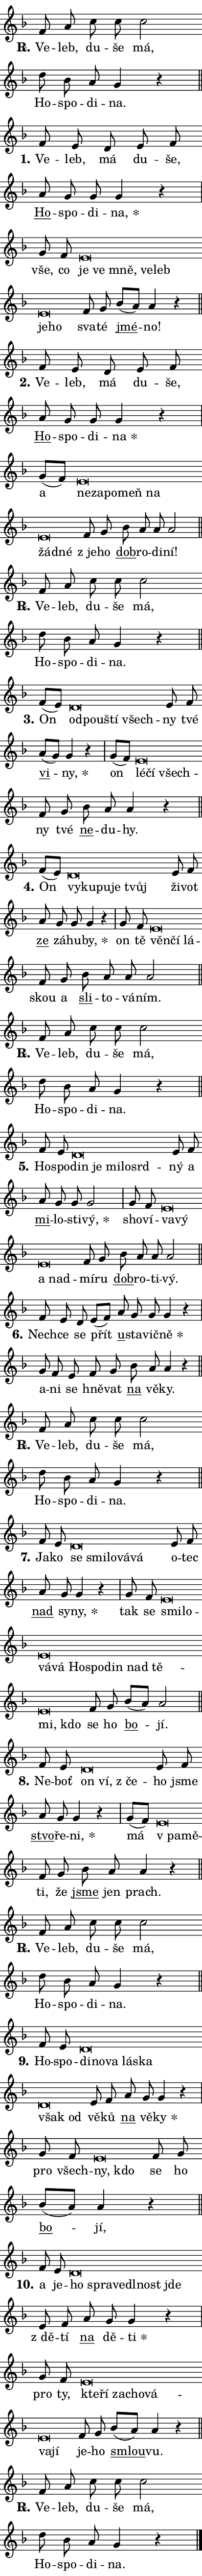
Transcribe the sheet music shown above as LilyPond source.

\version "2.24.0"
\header { tagline = "" }
\paper {
  indent = 0\cm
  top-margin = 0\cm
  right-margin = 0\cm
  bottom-margin = 0\cm
  left-margin = 0\cm
  paper-width = 7\cm
  page-breaking = #ly:one-page-breaking
  system-system-spacing.basic-distance = #11
  score-system-spacing.basic-distance = #11
  ragged-last = ##f
}


%% Author: Thomas Morley
%% https://lists.gnu.org/archive/html/lilypond-user/2020-05/msg00002.html
#(define (line-position grob)
"Returns position of @var[grob} in current system:
   @code{'start}, if at first time-step
   @code{'end}, if at last time-step
   @code{'middle} otherwise
"
  (let* ((col (ly:item-get-column grob))
         (ln (ly:grob-object col 'left-neighbor))
         (rn (ly:grob-object col 'right-neighbor))
         (col-to-check-left (if (ly:grob? ln) ln col))
         (col-to-check-right (if (ly:grob? rn) rn col))
         (break-dir-left
           (and
             (ly:grob-property col-to-check-left 'non-musical #f)
             (ly:item-break-dir col-to-check-left)))
         (break-dir-right
           (and
             (ly:grob-property col-to-check-right 'non-musical #f)
             (ly:item-break-dir col-to-check-right))))
        (cond ((eqv? 1 break-dir-left) 'start)
              ((eqv? -1 break-dir-right) 'end)
              (else 'middle))))

#(define (tranparent-at-line-position vctor)
  (lambda (grob)
  "Relying on @code{line-position} select the relevant enry from @var{vctor}.
Used to determine transparency,"
    (case (line-position grob)
      ((end) (not (vector-ref vctor 0)))
      ((middle) (not (vector-ref vctor 1)))
      ((start) (not (vector-ref vctor 2))))))

noteHeadBreakVisibility =
#(define-music-function (break-visibility)(vector?)
"Makes @code{NoteHead}s transparent relying on @var{break-visibility}"
#{
  \override NoteHead.transparent =
    #(tranparent-at-line-position break-visibility)
#})

#(define delete-ledgers-for-transparent-note-heads
  (lambda (grob)
    "Reads whether a @code{NoteHead} is transparent.
If so this @code{NoteHead} is removed from @code{'note-heads} from
@var{grob}, which is supposed to be @code{LedgerLineSpanner}.
As a result ledgers are not printed for this @code{NoteHead}"
    (let* ((nhds-array (ly:grob-object grob 'note-heads))
           (nhds-list
             (if (ly:grob-array? nhds-array)
                 (ly:grob-array->list nhds-array)
                 '()))
           ;; Relies on the transparent-property being done before
           ;; Staff.LedgerLineSpanner.after-line-breaking is executed.
           ;; This is fragile ...
           (to-keep
             (remove
               (lambda (nhd)
                 (ly:grob-property nhd 'transparent #f))
               nhds-list)))
      ;; TODO find a better method to iterate over grob-arrays, similiar
      ;; to filter/remove etc for lists
      ;; For now rebuilt from scratch
      (set! (ly:grob-object grob 'note-heads)  '())
      (for-each
        (lambda (nhd)
          (ly:pointer-group-interface::add-grob grob 'note-heads nhd))
        to-keep))))

hideNotes = {
  \noteHeadBreakVisibility #begin-of-line-visible
}
unHideNotes = {
  \noteHeadBreakVisibility #all-visible
}

% work-around for resetting accidentals
% https://lilypond.org/doc/v2.23/Documentation/notation/displaying-rhythms#unmetered-music
cadenzaMeasure = {
  \cadenzaOff
  \partial 1024 s1024
  \cadenzaOn
}

#(define-markup-command (accent layout props text) (markup?)
  "Underline accented syllable"
  (interpret-markup layout props
    #{\markup \override #'(offset . 4.3) \underline { #text }#}))

responsum = \markup \concat {
  "R" \hspace #-1.05 \path #0.1 #'((moveto 0 0.07) (lineto 0.9 0.8)) \hspace #0.05 "."
}

\layout {
    \context {
        \Staff
        \remove "Time_signature_engraver"
        \override LedgerLineSpanner.after-line-breaking = #delete-ledgers-for-transparent-note-heads
    }
    \context {
        \Voice {
            \override NoteHead.output-attributes = #'((class . "notehead"))
            \override Hairpin.height = #0.55
        }
    }
    \context {
        \Lyrics {
            \override StanzaNumber.output-attributes = #'((class . "stanzanumber"))
            \override LyricSpace.minimum-distance = #0.9
            \override LyricText.font-name = #"TeX Gyre Schola"
            \override LyricText.font-size = 1
            \override StanzaNumber.font-name = #"TeX Gyre Schola Bold"
            \override StanzaNumber.font-size = 1
        }
    }
}

% magnetic-lyrics.ily
%
%   written by
%     Jean Abou Samra <jean@abou-samra.fr>
%     Werner Lemberg <wl@gnu.org>
%
%   adapted by
%     Jiri Hon <jiri.hon@gmail.com>
%
% Version 2022-Apr-15

% https://www.mail-archive.com/lilypond-user@gnu.org/msg149350.html

#(define (Left_hyphen_pointer_engraver context)
   "Collect syllable-hyphen-syllable occurrences in lyrics and store
them in properties.  This engraver only looks to the left.  For
example, if the lyrics input is @code{foo -- bar}, it does the
following.

@itemize @bullet
@item
Set the @code{text} property of the @code{LyricHyphen} grob between
@q{foo} and @q{bar} to @code{foo}.

@item
Set the @code{left-hyphen} property of the @code{LyricText} grob with
text @q{foo} to the @code{LyricHyphen} grob between @q{foo} and
@q{bar}.
@end itemize

Use this auxiliary engraver in combination with the
@code{lyric-@/text::@/apply-@/magnetic-@/offset!} hook."
   (let ((hyphen #f)
         (text #f))
     (make-engraver
      (acknowledgers
       ((lyric-syllable-interface engraver grob source-engraver)
        (set! text grob)))
      (end-acknowledgers
       ((lyric-hyphen-interface engraver grob source-engraver)
        ;(when (not (grob::has-interface grob 'lyric-space-interface))
          (set! hyphen grob)));)
      ((stop-translation-timestep engraver)
       (when (and text hyphen)
         (ly:grob-set-object! text 'left-hyphen hyphen))
       (set! text #f)
       (set! hyphen #f)))))

#(define (lyric-text::apply-magnetic-offset! grob)
   "If the space between two syllables is less than the value in
property @code{LyricText@/.details@/.squash-threshold}, move the right
syllable to the left so that it gets concatenated with the left
syllable.

Use this function as a hook for
@code{LyricText@/.after-@/line-@/breaking} if the
@code{Left_@/hyphen_@/pointer_@/engraver} is active."
   (let ((hyphen (ly:grob-object grob 'left-hyphen #f)))
     (when hyphen
       (let ((left-text (ly:spanner-bound hyphen LEFT)))
         (when (grob::has-interface left-text 'lyric-syllable-interface)
           (let* ((common (ly:grob-common-refpoint grob left-text X))
                  (this-x-ext (ly:grob-extent grob common X))
                  (left-x-ext
                   (begin
                     ;; Trigger magnetism for left-text.
                     (ly:grob-property left-text 'after-line-breaking)
                     (ly:grob-extent left-text common X)))
                  ;; `delta` is the gap width between two syllables.
                  (delta (- (interval-start this-x-ext)
                            (interval-end left-x-ext)))
                  (details (ly:grob-property grob 'details))
                  (threshold (assoc-get 'squash-threshold details 0.2)))
             (when (< delta threshold)
               (let* (;; We have to manipulate the input text so that
                      ;; ligatures crossing syllable boundaries are not
                      ;; disabled.  For languages based on the Latin
                      ;; script this is essentially a beautification.
                      ;; However, for non-Western scripts it can be a
                      ;; necessity.
                      (lt (ly:grob-property left-text 'text))
                      (rt (ly:grob-property grob 'text))
                      (is-space (grob::has-interface hyphen 'lyric-space-interface))
                      (space (if is-space " " ""))
                      (space-markup (grob-interpret-markup grob " "))
                      (space-size (interval-length (ly:stencil-extent space-markup X)))
                      (extra-delta (if is-space space-size 0))
                      ;; Append new syllable.
                      (ltrt-space (if (and (string? lt) (string? rt))
                                (string-append lt space rt)
                                (make-concat-markup (list lt space rt))))
                      ;; Right-align `ltrt` to the right side.
                      (ltrt-space-markup (grob-interpret-markup
                               grob
                               (make-translate-markup
                                (cons (interval-length this-x-ext) 0)
                                (make-right-align-markup ltrt-space)))))
                 (begin
                   ;; Don't print `left-text`.
                   (ly:grob-set-property! left-text 'stencil #f)
                   ;; Set text and stencil (which holds all collected
                   ;; syllables so far) and shift it to the left.
                   (ly:grob-set-property! grob 'text ltrt-space)
                   (ly:grob-set-property! grob 'stencil ltrt-space-markup)
                   (ly:grob-translate-axis! grob (- (- delta extra-delta)) X))))))))))


#(define (lyric-hyphen::displace-bounds-first grob)
   ;; Make very sure this callback isn't triggered too early.
   (let ((left (ly:spanner-bound grob LEFT))
         (right (ly:spanner-bound grob RIGHT)))
     (ly:grob-property left 'after-line-breaking)
     (ly:grob-property right 'after-line-breaking)
     (ly:lyric-hyphen::print grob)))

squashThreshold = #0.4

\layout {
  \context {
    \Lyrics
    \consists #Left_hyphen_pointer_engraver
    \override LyricText.after-line-breaking =
      #lyric-text::apply-magnetic-offset!
    \override LyricHyphen.stencil = #lyric-hyphen::displace-bounds-first
    \override LyricText.details.squash-threshold = \squashThreshold
    \override LyricHyphen.minimum-distance = 0
    \override LyricHyphen.minimum-length = \squashThreshold
  }
}

squash = \override LyricText.details.squash-threshold = 9999
unSquash = \override LyricText.details.squash-threshold = \squashThreshold

left = \override LyricText.self-alignment-X = #LEFT
unLeft = \revert LyricText.self-alignment-X

starOffset = #(lambda (grob) 
                (let ((x_offset (ly:self-alignment-interface::aligned-on-x-parent grob)))
                  (if (= x_offset 0) 0 (+ x_offset 1.2))))

star = #(define-music-function (syllable)(string?)
"Append star separator at the end of a syllable"
#{
  \once \override LyricText.X-offset = #starOffset
  \lyricmode { \markup {
    #syllable
    \override #'((font-name . "TeX Gyre Schola Bold")) \hspace #0.2 \lower #0.65 \larger "*"
  } }
#})

starAccent = #(define-music-function (syllable)(string?)
"Append star separator at the end of a syllable and make accent"
#{
  \once \override LyricText.X-offset = #starOffset
  \lyricmode { \markup {
    \accent #syllable
    \override #'((font-name . "TeX Gyre Schola Bold")) \hspace #0.2 \lower #0.65 \larger "*"
  } }
#})

breath = #(define-music-function (syllable)(string?)
"Append breathing indicator at the end of a syllable"
#{
  \lyricmode { \markup { #syllable "+" } }
#})

optionalBreath = #(define-music-function (syllable)(string?)
"Append optional breathing indicator at the end of a syllable"
#{
  \lyricmode { \markup { #syllable "(+)" } }
#})


\score {
    <<
        \new Voice = "melody" { \cadenzaOn \key f \major \relative { f'8 a c c c2 \bar "" d8 bes a g4 r \cadenzaMeasure \bar "||" \break } }
        \new Lyrics \lyricsto "melody" { \lyricmode { \set stanza = \responsum
Ve -- leb, du -- še má, Ho -- spo -- di -- na. } }
    >>
    \layout {}
}

\score {
    <<
        \new Voice = "melody" { \cadenzaOn \key f \major \relative { f'8 e d8 e8 f \bar "" a g g g4 r \cadenzaMeasure \bar "|" g8 f e\breve*1/16 \hideNotes \breve*1/16 \bar "" \breve*1/16 \bar "" \breve*1/16 \bar "" \breve*1/16 \bar "" \breve*1/16 \breve*1/16 \bar "" \unHideNotes f8 g \bar "" bes[( a)] a4 r \cadenzaMeasure \bar "||" \break } }
        \new Lyrics \lyricsto "melody" { \lyricmode { \set stanza = "1."
Ve -- leb, má du -- še, \markup \accent Ho -- spo -- di -- \star na, vše, co \left je \squash ve mně, ve -- leb je -- ho \unLeft \unSquash sva -- té \markup \accent jmé -- no! } }
    >>
    \layout {}
}

\score {
    <<
        \new Voice = "melody" { \cadenzaOn \key f \major \relative { f'8 e d8 e8 f \bar "" a g g g4 r \cadenzaMeasure \bar "|" g8[( f)] e\breve*1/16 \hideNotes \breve*1/16 \bar "" \breve*1/16 \bar "" \breve*1/16 \bar "" \breve*1/16 \bar "" \breve*1/16 \breve*1/16 \bar "" \unHideNotes f8 g \bar "" bes a a a2 \cadenzaMeasure \bar "||" \break } }
        \new Lyrics \lyricsto "melody" { \lyricmode { \set stanza = "2."
Ve -- leb, má du -- še, \markup \accent Ho -- spo -- di -- \star na a \left ne -- \squash za -- po -- meň na žád -- né \unLeft \unSquash "z je" -- ho \markup \accent dob -- ro -- di -- ní! } }
    >>
    \layout {}
}

\score {
    <<
        \new Voice = "melody" { \cadenzaOn \key f \major \relative { f'8 a c c c2 \bar "" d8 bes a g4 r \cadenzaMeasure \bar "||" \break } }
        \new Lyrics \lyricsto "melody" { \lyricmode { \set stanza = \responsum
Ve -- leb, du -- še má, Ho -- spo -- di -- na. } }
    >>
    \layout {}
}

\score {
    <<
        \new Voice = "melody" { \cadenzaOn \key f \major \relative { f'8[( e)] d\breve*1/16 \hideNotes \breve*1/16 \bar "" \breve*1/16 \breve*1/16 \bar "" \unHideNotes e8 f \bar "" a[( g)] g4 r \cadenzaMeasure \bar "|" g8[( f)] e\breve*1/16 \hideNotes \breve*1/16 \breve*1/16 \bar "" \unHideNotes f8 g \bar "" bes a a4 r \cadenzaMeasure \bar "||" \break } }
        \new Lyrics \lyricsto "melody" { \lyricmode { \set stanza = "3."
On \left od -- \squash pou -- ští všech -- \unLeft \unSquash ny tvé \markup \accent vi -- \star ny, on \left lé -- \squash čí všech -- \unLeft \unSquash ny tvé \markup \accent ne -- du -- hy. } }
    >>
    \layout {}
}

\score {
    <<
        \new Voice = "melody" { \cadenzaOn \key f \major \relative { f'8[( e)] d\breve*1/16 \hideNotes \breve*1/16 \bar "" \breve*1/16 \bar "" \breve*1/16 \breve*1/16 \bar "" \unHideNotes e8 f \bar "" a g g g4 r \cadenzaMeasure \bar "|" g8 f e\breve*1/16 \hideNotes \breve*1/16 \breve*1/16 \bar "" \unHideNotes f8 g \bar "" bes a a a2 \cadenzaMeasure \bar "||" \break } }
        \new Lyrics \lyricsto "melody" { \lyricmode { \set stanza = "4."
On \left vy -- \squash ku -- pu -- je tvůj \unLeft \unSquash ži -- vot \markup \accent ze zá -- hu -- \star by, on tě \left věn -- \squash čí lá -- \unLeft \unSquash skou a \markup \accent sli -- to -- vá -- ním. } }
    >>
    \layout {}
}

\score {
    <<
        \new Voice = "melody" { \cadenzaOn \key f \major \relative { f'8 a c c c2 \bar "" d8 bes a g4 r \cadenzaMeasure \bar "||" \break } }
        \new Lyrics \lyricsto "melody" { \lyricmode { \set stanza = \responsum
Ve -- leb, du -- še má, Ho -- spo -- di -- na. } }
    >>
    \layout {}
}

\score {
    <<
        \new Voice = "melody" { \cadenzaOn \key f \major \relative { f'8 e d\breve*1/16 \hideNotes \breve*1/16 \bar "" \breve*1/16 \bar "" \breve*1/16 \breve*1/16 \bar "" \unHideNotes e8 f \bar "" a g g g2 \cadenzaMeasure \bar "|" g8 f e\breve*1/16 \hideNotes \breve*1/16 \bar "" \breve*1/16 \breve*1/16 \bar "" \unHideNotes f8 g \bar "" bes a a a2 \cadenzaMeasure \bar "||" \break } }
        \new Lyrics \lyricsto "melody" { \lyricmode { \set stanza = "5."
Ho -- spo -- \left din \squash je mi -- lo -- srd -- \unLeft \unSquash ný a \markup \accent mi -- lo -- sti -- \star vý, sho -- ví -- \left va -- \squash vý a nad -- \unLeft \unSquash mí -- ru \markup \accent dob -- ro -- ti -- vý. } }
    >>
    \layout {}
}

\score {
    <<
        \new Voice = "melody" { \cadenzaOn \key f \major \relative { f'8 e d8 e8[( f)] \bar "" a g g g4 r \cadenzaMeasure \bar "|" g8 f e8 f8 g \bar "" bes a a4 r \cadenzaMeasure \bar "||" \break } }
        \new Lyrics \lyricsto "melody" { \lyricmode { \set stanza = "6."
Nech -- ce se přít \markup \accent u -- sta -- vič -- \star ně a -- ni se hně -- vat \markup \accent na vě -- ky. } }
    >>
    \layout {}
}

\score {
    <<
        \new Voice = "melody" { \cadenzaOn \key f \major \relative { f'8 a c c c2 \bar "" d8 bes a g4 r \cadenzaMeasure \bar "||" \break } }
        \new Lyrics \lyricsto "melody" { \lyricmode { \set stanza = \responsum
Ve -- leb, du -- še má, Ho -- spo -- di -- na. } }
    >>
    \layout {}
}

\score {
    <<
        \new Voice = "melody" { \cadenzaOn \key f \major \relative { f'8 e d\breve*1/16 \hideNotes \breve*1/16 \bar "" \breve*1/16 \bar "" \breve*1/16 \breve*1/16 \bar "" \unHideNotes e8 f \bar "" a g g4 r \cadenzaMeasure \bar "|" g8 f e\breve*1/16 \hideNotes \breve*1/16 \bar "" \breve*1/16 \bar "" \breve*1/16 \bar "" \breve*1/16 \bar "" \breve*1/16 \bar "" \breve*1/16 \bar "" \breve*1/16 \bar "" \breve*1/16 \bar "" \breve*1/16 \breve*1/16 \bar "" \unHideNotes f8 g \bar "" bes[( a)] a2 \cadenzaMeasure \bar "||" \break } }
        \new Lyrics \lyricsto "melody" { \lyricmode { \set stanza = "7."
Ja -- ko \left se \squash smi -- lo -- vá -- vá \unLeft \unSquash o -- tec \markup \accent nad sy -- \star ny, tak se \left smi -- \squash lo -- vá -- vá Ho -- spo -- din nad tě -- mi, kdo \unLeft \unSquash se ho \markup \accent bo -- jí. } }
    >>
    \layout {}
}

\score {
    <<
        \new Voice = "melody" { \cadenzaOn \key f \major \relative { f'8 e d\breve*1/16 \hideNotes \breve*1/16 \breve*1/16 \bar "" \unHideNotes e8 f \bar "" a g g4 r \cadenzaMeasure \bar "|" g8[( f)] e\breve*1/16 \hideNotes \breve*1/16 \bar "" \unHideNotes f8 g \bar "" bes a a4 r \cadenzaMeasure \bar "||" \break } }
        \new Lyrics \lyricsto "melody" { \lyricmode { \set stanza = "8."
Ne -- boť \left on \squash ví, "z če" -- \unLeft \unSquash ho jsme \markup \accent stvo -- ře -- \star ni, má \left "v pa" -- \squash mě -- \unLeft \unSquash ti, že \markup \accent jsme jen prach. } }
    >>
    \layout {}
}

\score {
    <<
        \new Voice = "melody" { \cadenzaOn \key f \major \relative { f'8 a c c c2 \bar "" d8 bes a g4 r \cadenzaMeasure \bar "||" \break } }
        \new Lyrics \lyricsto "melody" { \lyricmode { \set stanza = \responsum
Ve -- leb, du -- še má, Ho -- spo -- di -- na. } }
    >>
    \layout {}
}

\score {
    <<
        \new Voice = "melody" { \cadenzaOn \key f \major \relative { f'8 e d\breve*1/16 \hideNotes \breve*1/16 \bar "" \breve*1/16 \bar "" \breve*1/16 \bar "" \breve*1/16 \bar "" \breve*1/16 \breve*1/16 \bar "" \unHideNotes e8 f \bar "" a g g4 r \cadenzaMeasure \bar "|" g8 f e\breve*1/16 \hideNotes \breve*1/16 \bar "" \unHideNotes f8 g \bar "" bes[( a)] a4 r \cadenzaMeasure \bar "||" \break } }
        \new Lyrics \lyricsto "melody" { \lyricmode { \set stanza = "9."
Ho -- spo -- \left di -- \squash no -- va lá -- ska však od \unLeft \unSquash vě -- ků \markup \accent na vě -- \star ky pro všech -- \left ny, \squash kdo \unLeft \unSquash se ho \markup \accent bo -- jí, } }
    >>
    \layout {}
}

\score {
    <<
        \new Voice = "melody" { \cadenzaOn \key f \major \relative { f'8 e d\breve*1/16 \hideNotes \breve*1/16 \bar "" \breve*1/16 \bar "" \breve*1/16 \bar "" \breve*1/16 \breve*1/16 \bar "" \unHideNotes e8 f \bar "" a g g4 r \cadenzaMeasure \bar "|" g8 f e\breve*1/16 \hideNotes \breve*1/16 \bar "" \breve*1/16 \bar "" \breve*1/16 \bar "" \breve*1/16 \bar "" \breve*1/16 \breve*1/16 \bar "" \unHideNotes f8 g \bar "" bes[( a)] a4 r \cadenzaMeasure \bar "||" \break } }
        \new Lyrics \lyricsto "melody" { \lyricmode { \set stanza = "10."
a je -- \left ho \squash spra -- ve -- dl -- nost jde \unLeft \unSquash "z dě" -- tí \markup \accent na dě -- \star ti pro ty, \left kte -- \squash ří za -- cho -- vá -- va -- jí \unLeft \unSquash je -- ho \markup \accent smlou -- vu. } }
    >>
    \layout {}
}

\score {
    <<
        \new Voice = "melody" { \cadenzaOn \key f \major \relative { f'8 a c c c2 \bar "" d8 bes a g4 r \cadenzaMeasure \bar "||" \break } \bar "|." }
        \new Lyrics \lyricsto "melody" { \lyricmode { \set stanza = \responsum
Ve -- leb, du -- še má, Ho -- spo -- di -- na. } }
    >>
    \layout {}
}
